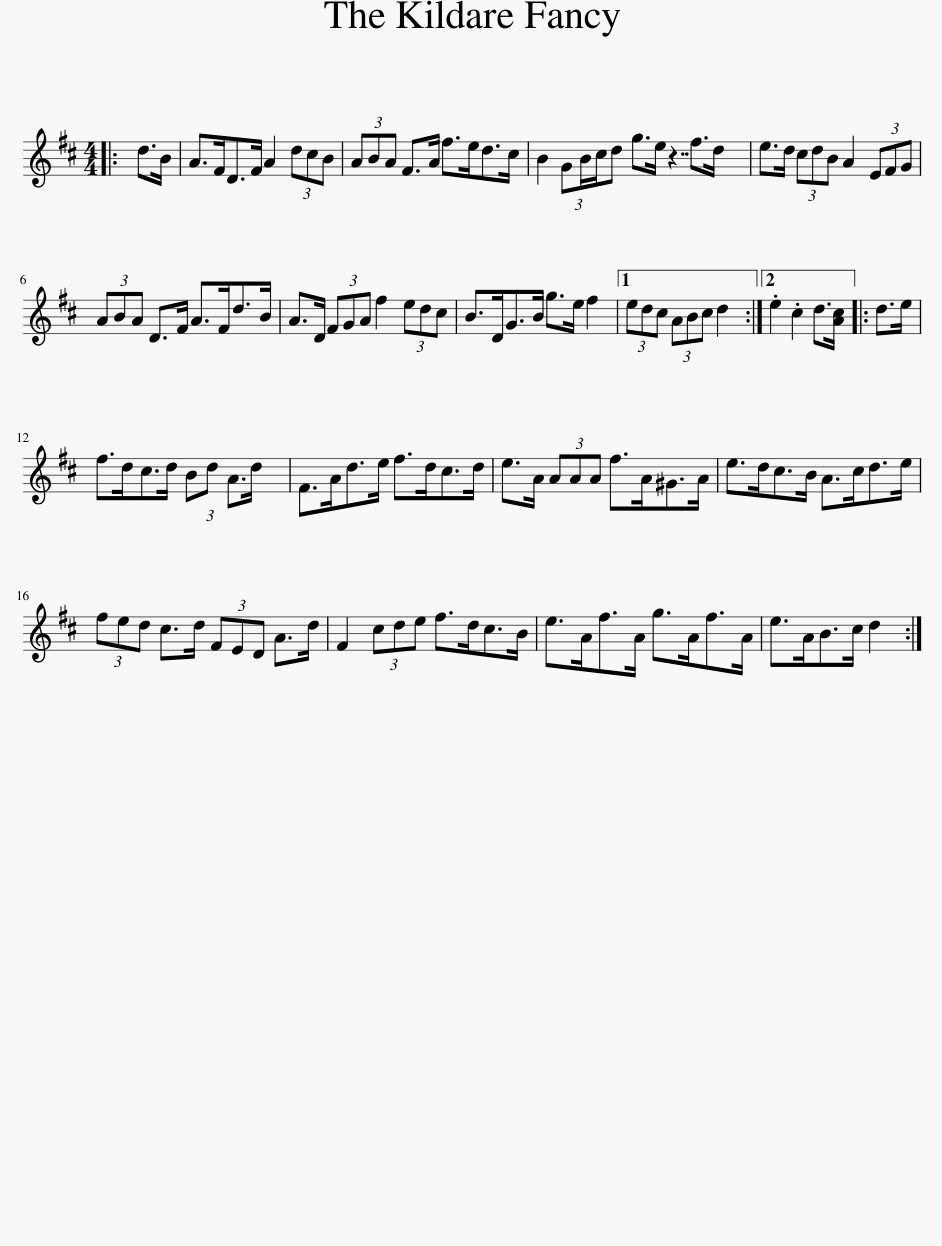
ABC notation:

X:1
L:1/8
M:4/4
I:linebreak $
K:D
V:1 treble
V:1
|: d>B | A>FD>F A2 (3dcB | (3ABA F>A f>ed>c | B2 (3GB/c/d g>e f>d x/24 | e>d (3cdB A2 (3EFG |$ %5
 (3ABA D>F A>Fd>B | A>D (3FGA f2 (3edc | B>DG>B g>e f2 |1 (3edc (3ABc d2 :|2 .e2 .c2 d>[Ac] |: %10
 d>e |$ f>dc>d (3Bd A3/2d/ x/24 | F>Ad>e f>dc>d | e>A (3AAA f>A^G>A | e>dc>B A>cd>e |$ %15
 (3fed c>d (3FED A>d | F2 (3cde f>dc>B | e>Af>A g>Af>A | e>AB>c d2 :| %19
